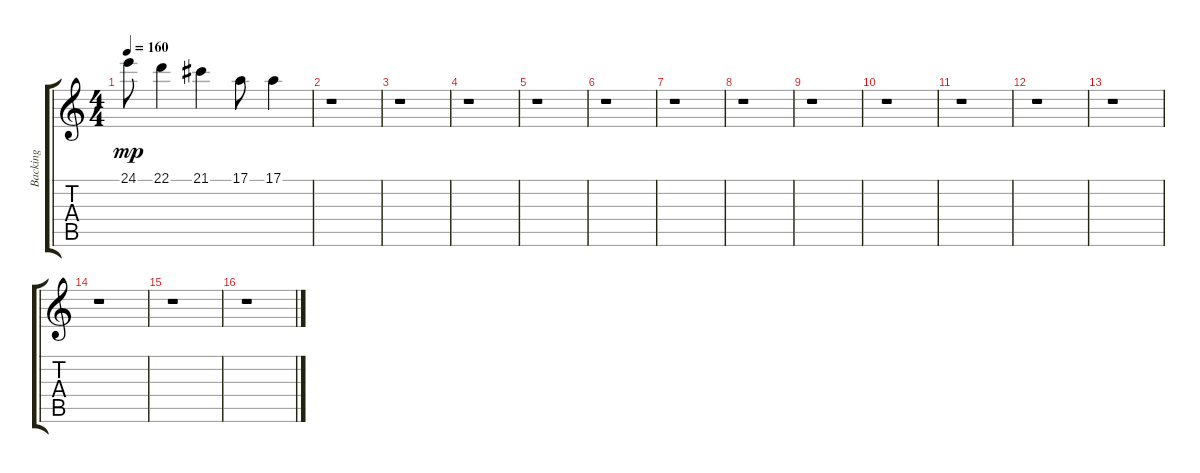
\track ("Backing" "Backing") {instrument lead1square}
\staff {score tabs}
\tuning (E4 B3 G3 D3 A2 E2) {hide}
\ts (4 4)
\tempo 160
\clef g2
\ks c
24.1.8{dy mp} 22.1.4 21.1.4 17.1.8 17.1.4 |
r.1 |
r.1 |
r.1 |
r.1 |
r.1 |
r.1 |
r.1 |
r.1 |
r.1 |
r.1 |
r.1 |
r.1 |
r.1 |
r.1 |
r.1
